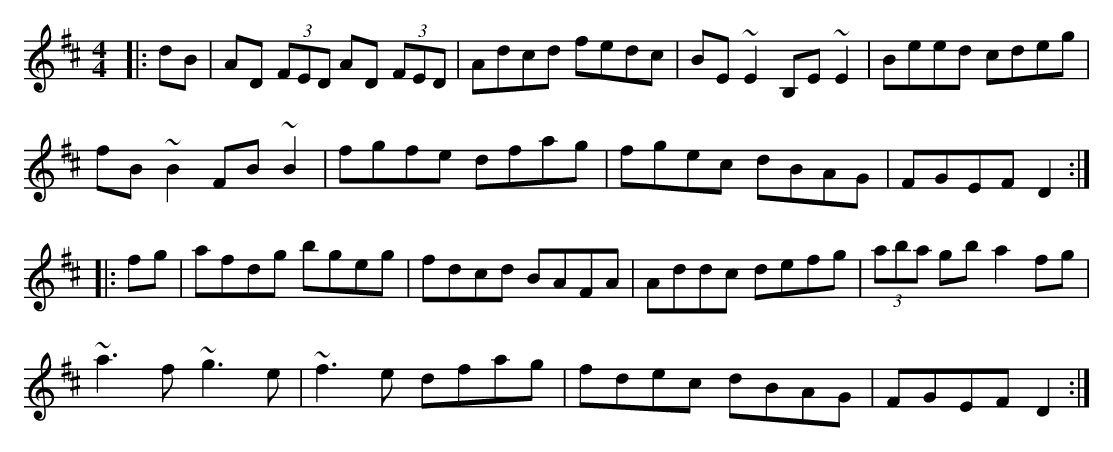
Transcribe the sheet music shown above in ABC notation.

X:1
M:4/4
K:D
|:dB|AD (3FED AD (3FED|Adcd fedc|BE~E2 B,E~E2|Beed cdeg|
fB~B2 FB~B2|fgfe dfag|fgec dBAG|FGEF D2:|
|:fg|afdg bgeg|fdcd BAFA|Addc defg|(3aba gb a2 fg|
~a3f ~g3e|~f3e dfag|fdec dBAG|FGEF D2:|
